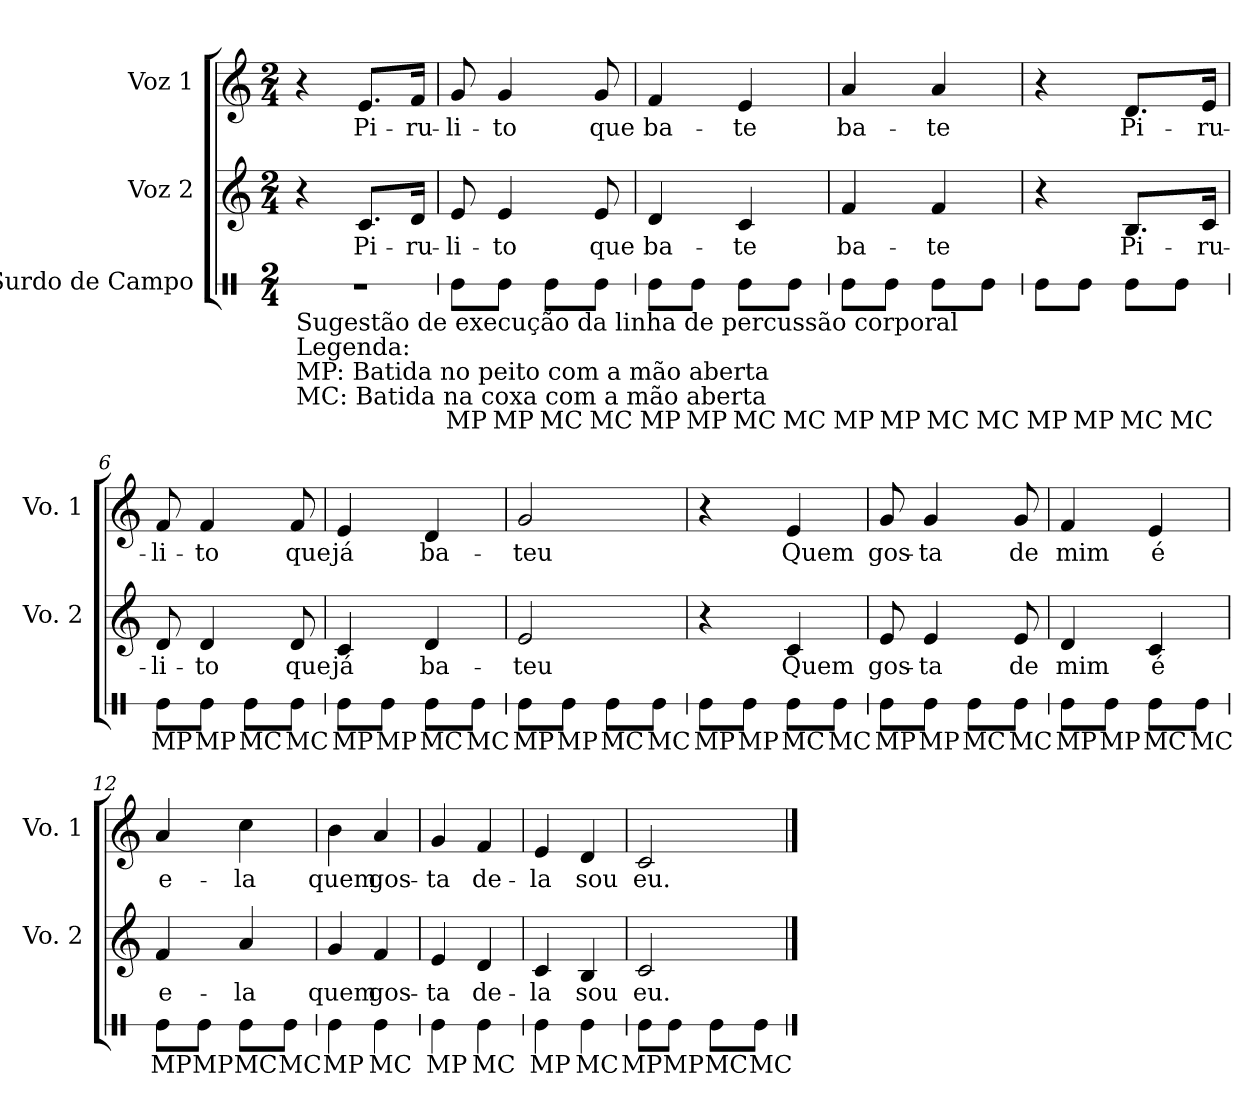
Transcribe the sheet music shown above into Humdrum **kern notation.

**kern	**text	**kern	**text	**kern	**text
*part3	*part3	*part2	*part2	*part1	*part1
*staff3	*staff3	*staff2	*staff2	*staff1	*staff1
*I"Surdo de Campo	*	*I"Voz 2	*	*I"Voz 1	*
*	*	*I'Vo. 2	*	*I'Vo. 1	*
*stria1	*	*	*	*	*
*clefX	*	*clefG2	*	*clefG2	*
*k[]	*	*k[]	*	*k[]	*
*M2/4	*	*M2/4	*	*M2/4	*
*MM100	*	*MM100	*	*MM100	*
=1	=1	=1	=1	=1	=1
!LO:TX:b:t=Sugestão de execução da linha de percussão corporal	!	!	!	!	!
!LO:TX:b:t=Legenda&colon;	!	!	!	!	!
!LO:TX:b:t=MP&colon; Batida no peito com a mão aberta	!	!	!	!	!
!LO:TX:b:t=MC&colon; Batida na coxa com a mão aberta	!	!	!	!	!
2r	.	4r	.	4r	.
!	!	!	!LO:LY:b	!	!LO:LY:b
.	.	8.c/L	Pi-	8.e/L	Pi-
!	!	!	!LO:LY:b	!	!LO:LY:b
.	.	16d/Jk	-ru-	16f/Jk	-ru-
=2	=2	=2	=2	=2	=2
!	!LO:LY:b	!	!LO:LY:b	!	!LO:LY:b
8Re\L	MP	8e/	-li-	8g/	-li-
!	!LO:LY:b	!	!LO:LY:b	!	!LO:LY:b
8Re\J	MP	4e/	-to	4g/	-to
!	!LO:LY:b	!	!	!	!
8Re\L	MC	.	.	.	.
!	!LO:LY:b	!	!LO:LY:b	!	!LO:LY:b
8Re\J	MC	8e/	que	8g/	que
=3	=3	=3	=3	=3	=3
!	!LO:LY:b	!	!LO:LY:b	!	!LO:LY:b
8Re\L	MP	4d/	ba-	4f/	ba-
!	!LO:LY:b	!	!	!	!
8Re\J	MP	.	.	.	.
!	!LO:LY:b	!	!LO:LY:b	!	!LO:LY:b
8Re\L	MC	4c/	-te	4e/	-te
!	!LO:LY:b	!	!	!	!
8Re\J	MC	.	.	.	.
=4	=4	=4	=4	=4	=4
!	!LO:LY:b	!	!LO:LY:b	!	!LO:LY:b
8Re\L	MP	4f/	ba-	4a/	ba-
!	!LO:LY:b	!	!	!	!
8Re\J	MP	.	.	.	.
!	!LO:LY:b	!	!LO:LY:b	!	!LO:LY:b
8Re\L	MC	4f/	-te	4a/	-te
!	!LO:LY:b	!	!	!	!
8Re\J	MC	.	.	.	.
!!LO:LB:g=z
=5	=5	=5	=5	=5	=5
!	!LO:LY:b	!	!	!	!
8Re\L	MP	4r	.	4r	.
!	!LO:LY:b	!	!	!	!
8Re\J	MP	.	.	.	.
!	!LO:LY:b	!	!LO:LY:b	!	!LO:LY:b
8Re\L	MC	8.B/L	Pi-	8.d/L	Pi-
!	!LO:LY:b	!	!	!	!
8Re\J	MC	.	.	.	.
!	!	!	!LO:LY:b	!	!LO:LY:b
.	.	16c/Jk	-ru-	16e/Jk	-ru-
=6	=6	=6	=6	=6	=6
!	!LO:LY:b	!	!LO:LY:b	!	!LO:LY:b
8Re\L	MP	8d/	-li-	8f/	-li-
!	!LO:LY:b	!	!LO:LY:b	!	!LO:LY:b
8Re\J	MP	4d/	-to	4f/	-to
!	!LO:LY:b	!	!	!	!
8Re\L	MC	.	.	.	.
!	!LO:LY:b	!	!LO:LY:b	!	!LO:LY:b
8Re\J	MC	8d/	que	8f/	que
=7	=7	=7	=7	=7	=7
!	!LO:LY:b	!	!LO:LY:b	!	!LO:LY:b
8Re\L	MP	4c/	já	4e/	já
!	!LO:LY:b	!	!	!	!
8Re\J	MP	.	.	.	.
!	!LO:LY:b	!	!LO:LY:b	!	!LO:LY:b
8Re\L	MC	4d/	ba-	4d/	ba-
!	!LO:LY:b	!	!	!	!
8Re\J	MC	.	.	.	.
=8	=8	=8	=8	=8	=8
!	!LO:LY:b	!	!LO:LY:b	!	!LO:LY:b
8Re\L	MP	2e/	-teu	2g/	-teu
!	!LO:LY:b	!	!	!	!
8Re\J	MP	.	.	.	.
!	!LO:LY:b	!	!	!	!
8Re\L	MC	.	.	.	.
!	!LO:LY:b	!	!	!	!
8Re\J	MC	.	.	.	.
!!LO:LB:g=z
=9	=9	=9	=9	=9	=9
!	!LO:LY:b	!	!	!	!
8Re\L	MP	4r	.	4r	.
!	!LO:LY:b	!	!	!	!
8Re\J	MP	.	.	.	.
!	!LO:LY:b	!	!LO:LY:b	!	!LO:LY:b
8Re\L	MC	4c/	Quem	4e/	Quem
!	!LO:LY:b	!	!	!	!
8Re\J	MC	.	.	.	.
=10	=10	=10	=10	=10	=10
!	!LO:LY:b	!	!LO:LY:b	!	!LO:LY:b
8Re\L	MP	8e/	gos-	8g/	gos-
!	!LO:LY:b	!	!LO:LY:b	!	!LO:LY:b
8Re\J	MP	4e/	-ta	4g/	-ta
!	!LO:LY:b	!	!	!	!
8Re\L	MC	.	.	.	.
!	!LO:LY:b	!	!LO:LY:b	!	!LO:LY:b
8Re\J	MC	8e/	de	8g/	de
=11	=11	=11	=11	=11	=11
!	!LO:LY:b	!	!LO:LY:b	!	!LO:LY:b
8Re\L	MP	4d/	mim	4f/	mim
!	!LO:LY:b	!	!	!	!
8Re\J	MP	.	.	.	.
!	!LO:LY:b	!	!LO:LY:b	!	!LO:LY:b
8Re\L	MC	4c/	é	4e/	é
!	!LO:LY:b	!	!	!	!
8Re\J	MC	.	.	.	.
=12	=12	=12	=12	=12	=12
!	!LO:LY:b	!	!LO:LY:b	!	!LO:LY:b
8Re\L	MP	4f/	e-	4a/	e-
!	!LO:LY:b	!	!	!	!
8Re\J	MP	.	.	.	.
!	!LO:LY:b	!	!LO:LY:b	!	!LO:LY:b
8Re\L	MC	4a/	-la	4cc\	-la
!	!LO:LY:b	!	!	!	!
8Re\J	MC	.	.	.	.
!!LO:LB:g=z
=13	=13	=13	=13	=13	=13
!	!LO:LY:b	!	!LO:LY:b	!	!LO:LY:b
4Re\	MP	4g/	quem	4b\	quem
!	!LO:LY:b	!	!LO:LY:b	!	!LO:LY:b
4Re\	MC	4f/	gos-	4a/	gos-
=14	=14	=14	=14	=14	=14
!	!LO:LY:b	!	!LO:LY:b	!	!LO:LY:b
4Re\	MP	4e/	-ta	4g/	-ta
!	!LO:LY:b	!	!LO:LY:b	!	!LO:LY:b
4Re\	MC	4d/	de-	4f/	de-
=15	=15	=15	=15	=15	=15
!	!LO:LY:b	!	!LO:LY:b	!	!LO:LY:b
4Re\	MP	4c/	-la	4e/	-la
!	!LO:LY:b	!	!LO:LY:b	!	!LO:LY:b
4Re\	MC	4B/	sou	4d/	sou
=16	=16	=16	=16	=16	=16
!	!LO:LY:b	!	!LO:LY:b	!	!LO:LY:b
8Re\L	MP	2c/	eu.	2c/	eu.
!	!LO:LY:b	!	!	!	!
8Re\J	MP	.	.	.	.
!	!LO:LY:b	!	!	!	!
8Re\L	MC	.	.	.	.
!	!LO:LY:b	!	!	!	!
8Re\J	MC	.	.	.	.
==	==	==	==	==	==
*-	*-	*-	*-	*-	*-
